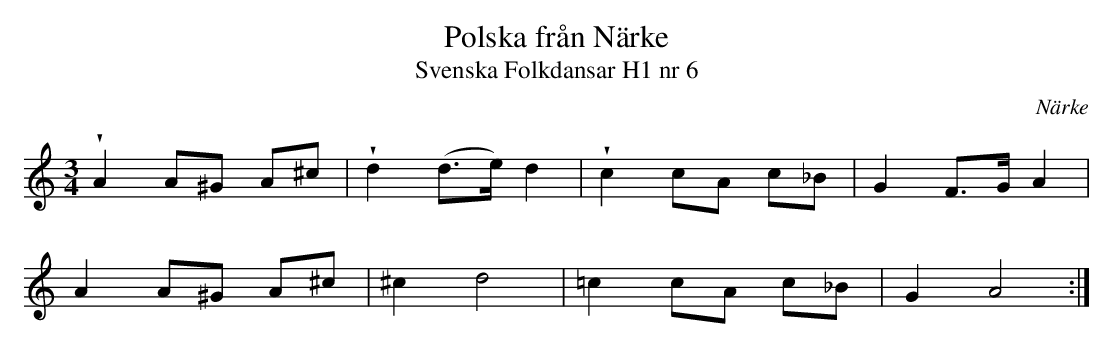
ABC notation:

X:1
T:Polska från Närke
T:Svenska Folkdansar H1 nr 6
O:Närke
U:V = wedge
M:3/4
L:1/8
K:Am
VA2 A^G A^c | Vd2 (d>e) d2 | Vc2 cA c_B | G2 F>G A2 |
A2 A^G A^c | ^c2 d4 | =c2 cA c_B | G2 A4 :|
